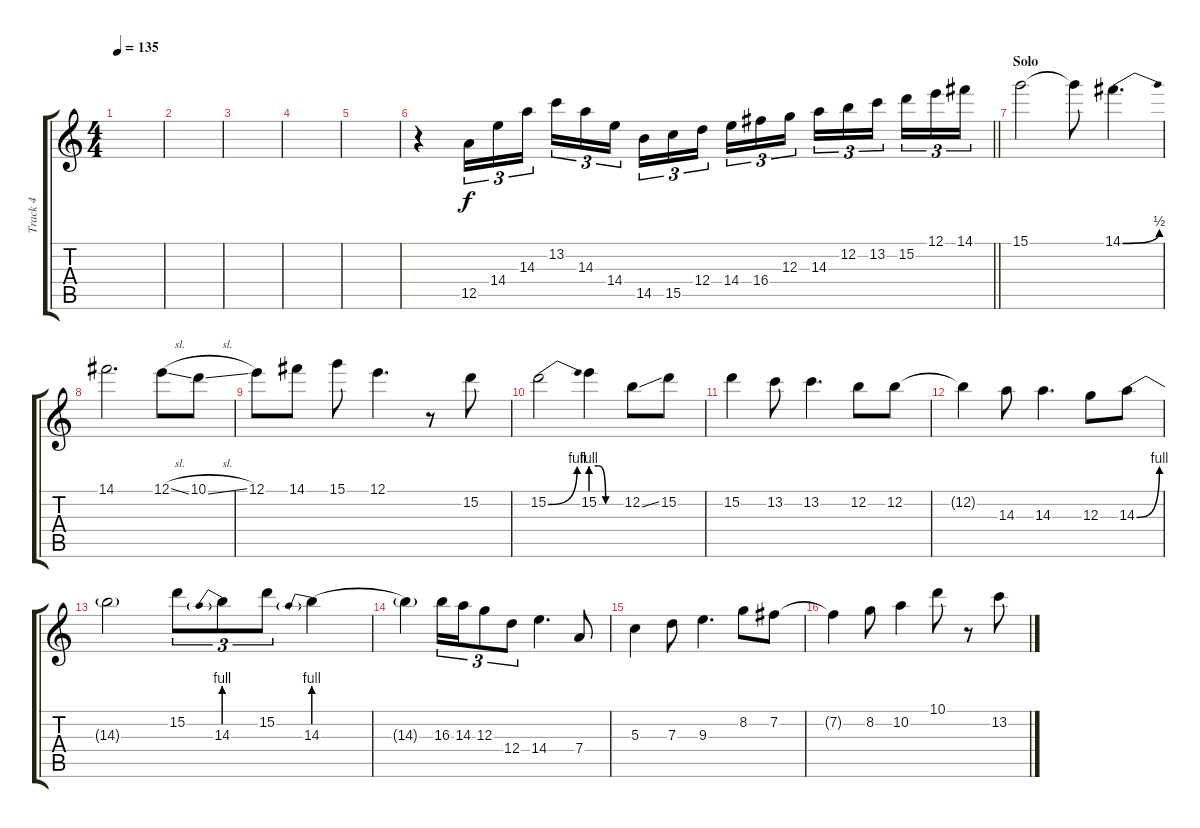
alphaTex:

\track ("Track 4" "Track 4") {instrument distortionguitar}
\staff {score tabs}
\tuning (E4 B3 G3 D3 A2 E2) {hide}
\ts (4 4)
\tempo 135
\clef g2
\ks c
|
|
|
|
|
\barLineRight lightlight
r.4 12.5.16{tu (3 2)} 14.4.16{tu (3 2)} 14.3.16{tu (3 2) beam splitsecondary} 13.2.16{tu (3 2)} 14.3.16{tu (3 2)} 14.4.16{tu (3 2)} 14.5.16{tu (3 2)} 15.5.16{tu (3 2)} 12.4.16{tu (3 2) beam splitsecondary} 14.4.16{tu (3 2)} 16.4.16{tu (3 2)} 12.3.16{tu (3 2)} 14.3.16{tu (3 2)} 12.2.16{tu (3 2)} 13.2.16{tu (3 2) beam splitsecondary} 15.2.16{tu (3 2)} 12.1.16{tu (3 2)} 14.1.16{tu (3 2)} |
\section ("" "Solo")
15.1.2 15.1{t}.8 14.1{be (bend 0 0 60 2)}.4{d} |
14.1.2{d} 12.1{sl}.8 10.1{sl}.8 |
12.1.8 14.1.8 15.1.8 12.1.4{d} r.8 15.2.8 |
15.2{be (bend 0 0 60 4)}.2 15.2{be (custom 0 4 15 4 30 0 60 0)}.4 12.2{ss}.8 15.2.8 |
15.2.4 13.2.8 13.2.4{d} 12.2.8 12.2.8 |
12.2{t}.4 14.3.8 14.3.4{d} 12.3.8 14.3{be (bend 0 0 60 4)}.8 |
14.3{t}.2 15.2.8{tu (3 2)} 14.3{be (prebend 0 4 60 4)}.8{tu (3 2)} 15.2.8{tu (3 2)} 14.3{be (prebend 0 4 60 4)}.4 |
14.3{t}.4 16.3.16{tu (3 2)} 14.3.16{tu (3 2)} 12.3.8{tu (3 2)} 12.4.8{tu (3 2)} 14.4.4{d} 7.4.8{balance 4} |
5.3.4 7.3.8 9.3.4{d} 8.2.8 7.2.8 |
7.2{t}.4 8.2.8 10.2.4 10.1.8 r.8 13.2.8
